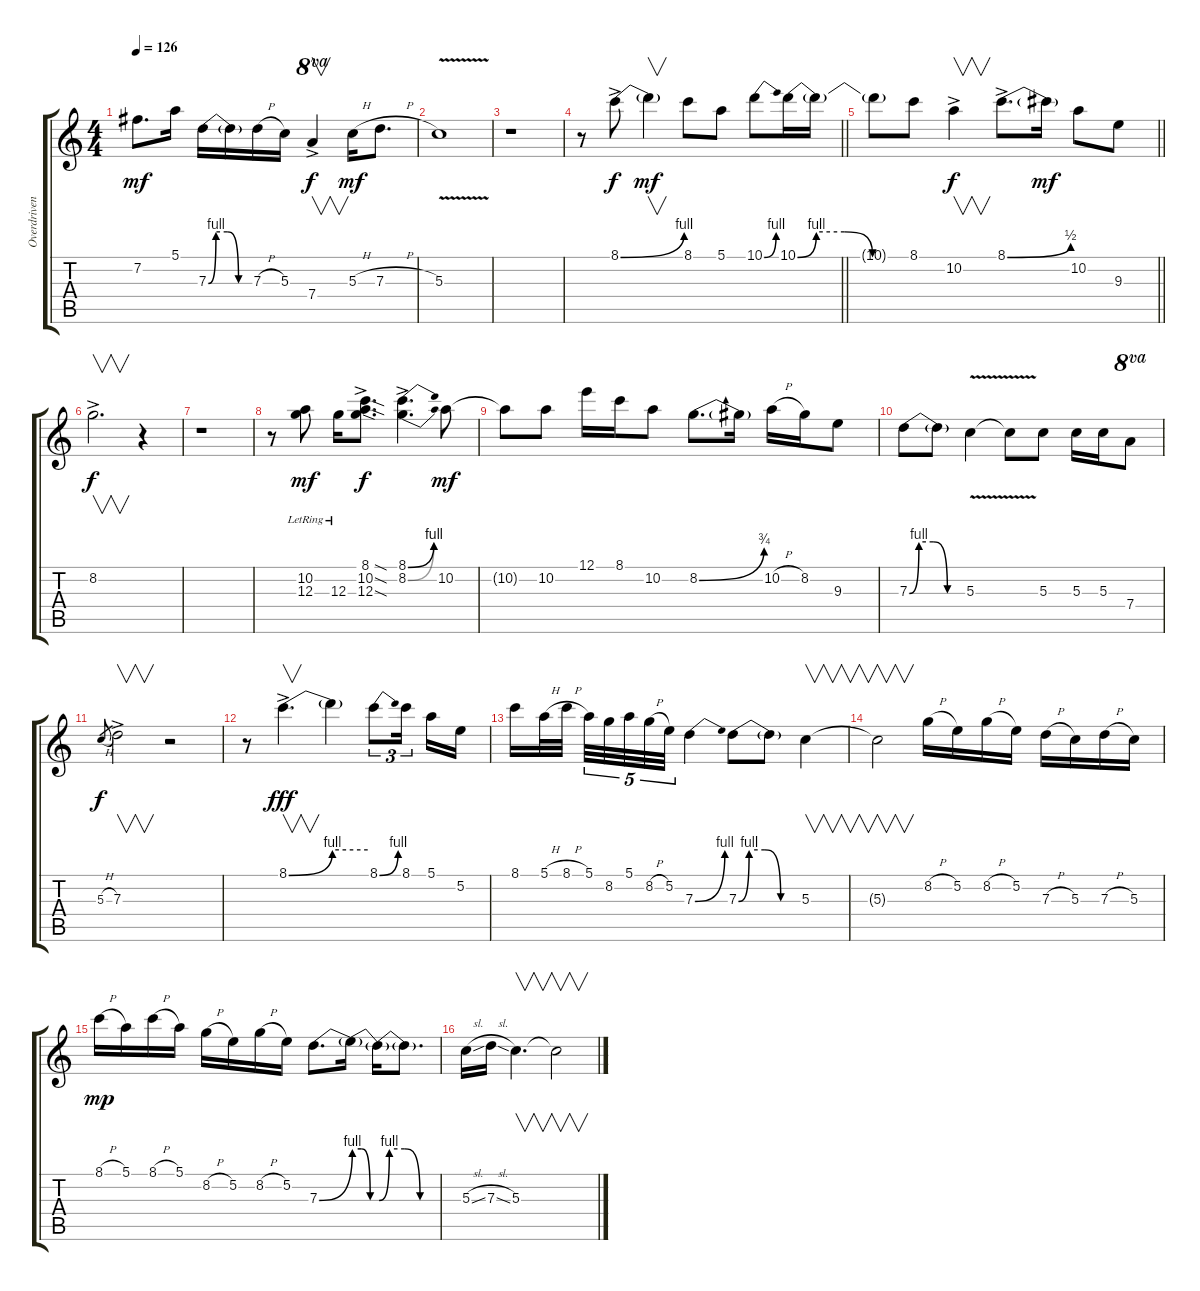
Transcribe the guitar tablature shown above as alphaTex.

\track ("Overdriven Gtr." "Overdriven") {instrument overdrivenguitar}
\staff {score tabs}
\tuning (E4 B3 G3 D4 A3 E3) {hide}
\ts (4 4)
\tempo 126
\clef g2
\ks c
7.2{t}.8{d dy mf} 5.1.16 7.3{be (custom 0 0 10 4 25 4 40 0 60 0)}.16 7.3{t}.16 7.3{h}.16 5.3.16 7.4{ac}.4{v ot 8va dy f} 5.3{h}.16{dy mf} 7.3{h}.8{d} |
5.3{v}.1 |
r.1 |
\barLineRight lightlight
r.8 8.1{be (bend 0 0 60 4) ac}.8{dy f} 8.1{t}.4{v dy mf} 8.1.8 5.1.8 10.1{be (bend 0 0 60 4)}.8 10.1{be (custom 0 0 10 4 25 4 40 0 60 0)}.16 10.1{t}.16 |
\barLineRight lightlight
10.1{t}.8 8.1.8 10.2{ac}.4{v dy f} 8.1{be (bend 0 0 60 2) ac}.8{d} 8.1{t}.16{dy mf} 10.2.8 9.3.8 |
8.2{ac}.2{v d dy f} r.4 |
r.1 |
r.8 (10.2{lr} 12.3{lr}).8{dy mf} 12.3{lr}.16 (8.1{sod ac} 10.2{sod ac} 12.3{sod ac}).8{d dy f} (8.1{be (bend 0 0 60 4) ac} 8.2{be (bend 0 0 60 4) ac}).4{d} 10.2.8{dy mf} |
10.2{t}.8 10.2.8 12.1.16 8.1.16 10.2.8 8.2{be (bend 0 0 60 3)}.8{d} 8.2{t}.16 10.2{h}.16 8.2.16 9.3.8 |
7.3{be (custom 0 0 10 4 25 4 40 0 60 0)}.8 7.3{t}.8 5.3{v}.4 5.3{v t}.8 5.3.8 5.3.16 5.3.16 7.4.8{ot 8va} |
5.3{h}.8{gr dy f} 7.3{ac}.2{v} r.2 |
r.8 8.1{be (bend 0 0 60 4) ac}.4{v d dy fff} 8.1{be (hold 0 4 60 4) t}.4 8.1{be (bend 0 0 60 4)}.8{tu (3 2)} 8.1.16{tu (3 2) beam splitsecondary} 5.1.16 5.2.16 |
8.1.16 5.1{h}.32 8.1{h}.32{beam splitsecondary} 5.1.32{tu (5 4)} 8.2.32{tu (5 4)} 5.1.32{tu (5 4)} 8.2{h}.32{tu (5 4)} 5.2.32{tu (5 4)} 7.3{be (bend 0 0 60 4)}.4 7.3{be (custom 0 0 10 4 25 4 40 0 60 0)}.8 7.3{t}.8 5.3.4{v} |
5.3{t}.2{v} 8.2{h}.16 5.2.16 8.2{h}.16 5.2.16 7.3{h}.16 5.3.16 7.3{h}.16 5.3.16 |
8.1{h}.16{dy mp} 5.1.16 8.1{h}.16 5.1.16 8.2{h}.16 5.2.16 8.2{h}.16 5.2.16 7.3{be (bend 0 0 60 4)}.8{d} 7.3{be (custom 0 4 20 4 40 0 60 0) t}.16 7.3{be (custom 0 0 10 4 25 4 40 0 60 0) t}.16 7.3{t}.8{d} |
5.3{sl}.16 7.3{sl}.16 5.3.4{v d} 5.3{t}.2{v}
